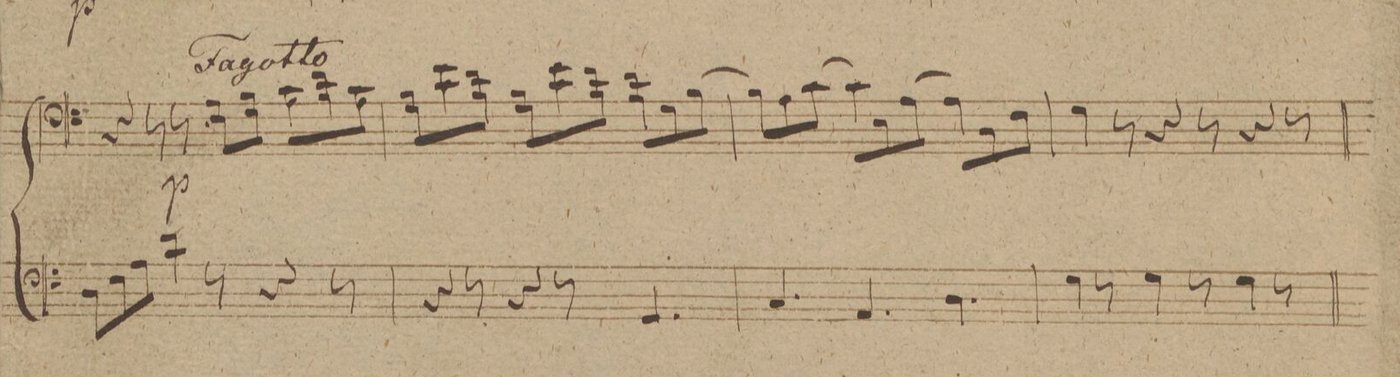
**kern
*I"Organo.
*clefF4
*k[f#]
*M9/8
8D\L
8F#\
8A\J
4d\
8r
4r
8r
=30
4r
8r
4r
8r
4.GG/
=31
4.C/
4.AA/
4.D\
=32
4G\
8r
4G\
8r
4G\
8r
=33
*-
